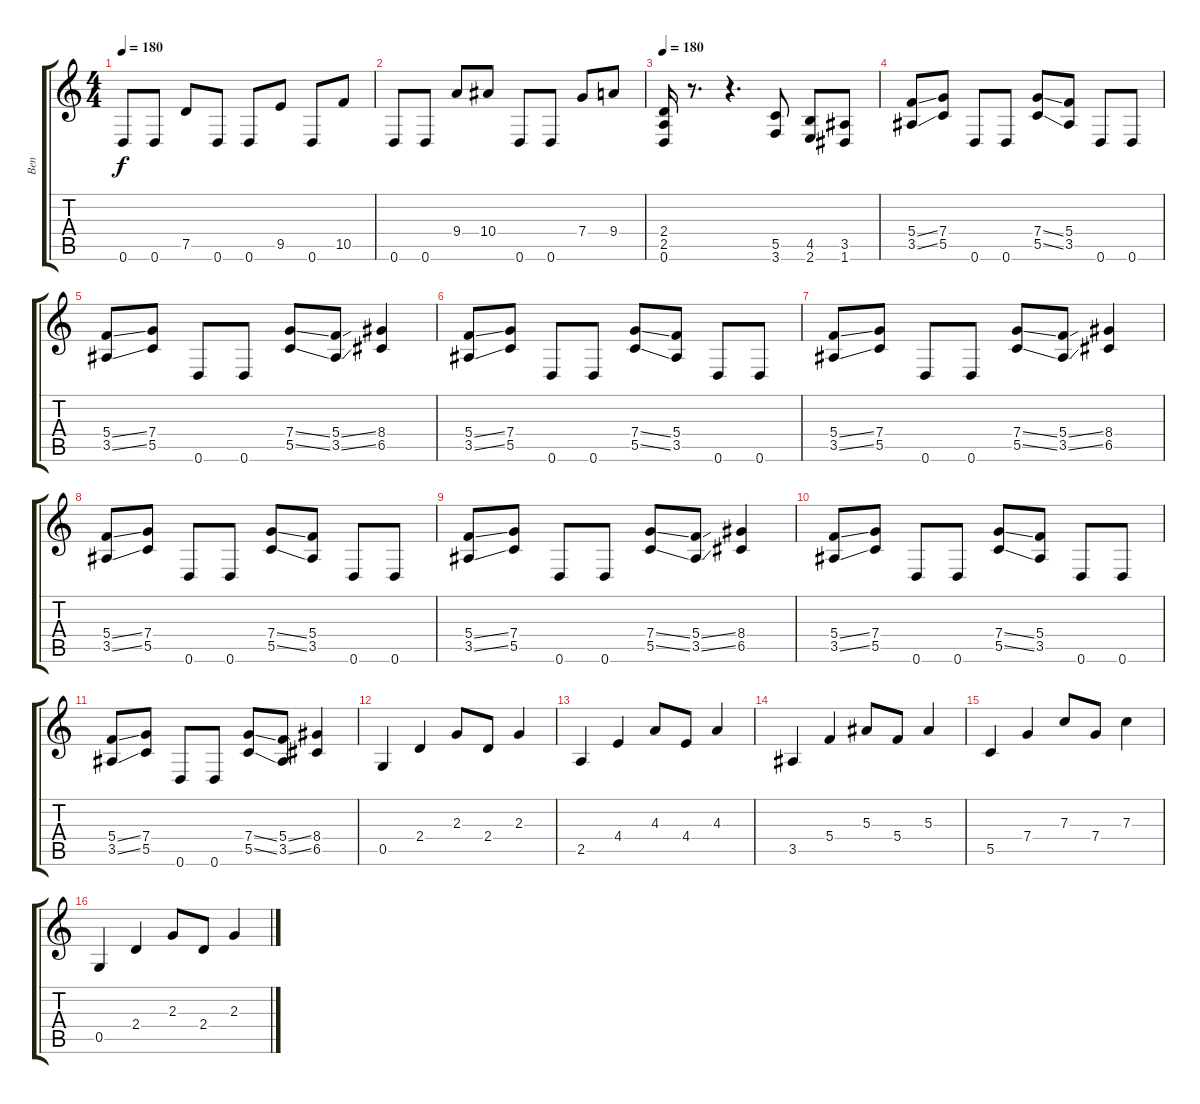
\track ("Ben" "Ben") {instrument distortionguitar}
\staff {score tabs}
\tuning (D4 A3 F3 C3 G2 D2) {hide}
\ts (4 4)
\tempo 180
\clef g2
\ks c
0.6.8{dy f} 0.6.8 7.5.8 0.6.8 0.6.8 9.5.8 0.6.8 10.5.8 |
0.6.8 0.6.8 9.4.8 10.4.8 0.6.8 0.6.8 7.4.8 9.4.8 |
\tempo 180
(2.4 2.5 0.6).16 r.8{d} r.4{d} (5.5 3.6).8 (4.5 2.6).8 (3.5 1.6).8 |
(5.4{ss} 3.5{ss}).8 (7.4 5.5).8 0.6.8 0.6.8 (7.4{ss} 5.5{ss}).8 (5.4 3.5).8 0.6.8 0.6.8 |
(5.4{ss} 3.5{ss}).8 (7.4 5.5).8 0.6.8 0.6.8 (7.4{ss} 5.5{ss}).8 (5.4{ss} 3.5{ss}).8 (8.4 6.5).4 |
(5.4{ss} 3.5{ss}).8 (7.4 5.5).8 0.6.8 0.6.8 (7.4{ss} 5.5{ss}).8 (5.4 3.5).8 0.6.8 0.6.8 |
(5.4{ss} 3.5{ss}).8 (7.4 5.5).8 0.6.8 0.6.8 (7.4{ss} 5.5{ss}).8 (5.4{ss} 3.5{ss}).8 (8.4 6.5).4 |
(5.4{ss} 3.5{ss}).8 (7.4 5.5).8 0.6.8 0.6.8 (7.4{ss} 5.5{ss}).8 (5.4 3.5).8 0.6.8 0.6.8 |
(5.4{ss} 3.5{ss}).8 (7.4 5.5).8 0.6.8 0.6.8 (7.4{ss} 5.5{ss}).8 (5.4{ss} 3.5{ss}).8 (8.4 6.5).4 |
(5.4{ss} 3.5{ss}).8 (7.4 5.5).8 0.6.8 0.6.8 (7.4{ss} 5.5{ss}).8 (5.4 3.5).8 0.6.8 0.6.8 |
(5.4{ss} 3.5{ss}).8 (7.4 5.5).8 0.6.8 0.6.8 (7.4{ss} 5.5{ss}).8 (5.4{ss} 3.5{ss}).8 (8.4 6.5).4 |
0.5.4 2.4.4 2.3.8 2.4.8 2.3.4 |
2.5.4 4.4.4 4.3.8 4.4.8 4.3.4 |
3.5.4 5.4.4 5.3.8 5.4.8 5.3.4 |
5.5.4 7.4.4 7.3.8 7.4.8 7.3.4 |
0.5.4 2.4.4 2.3.8 2.4.8 2.3.4
